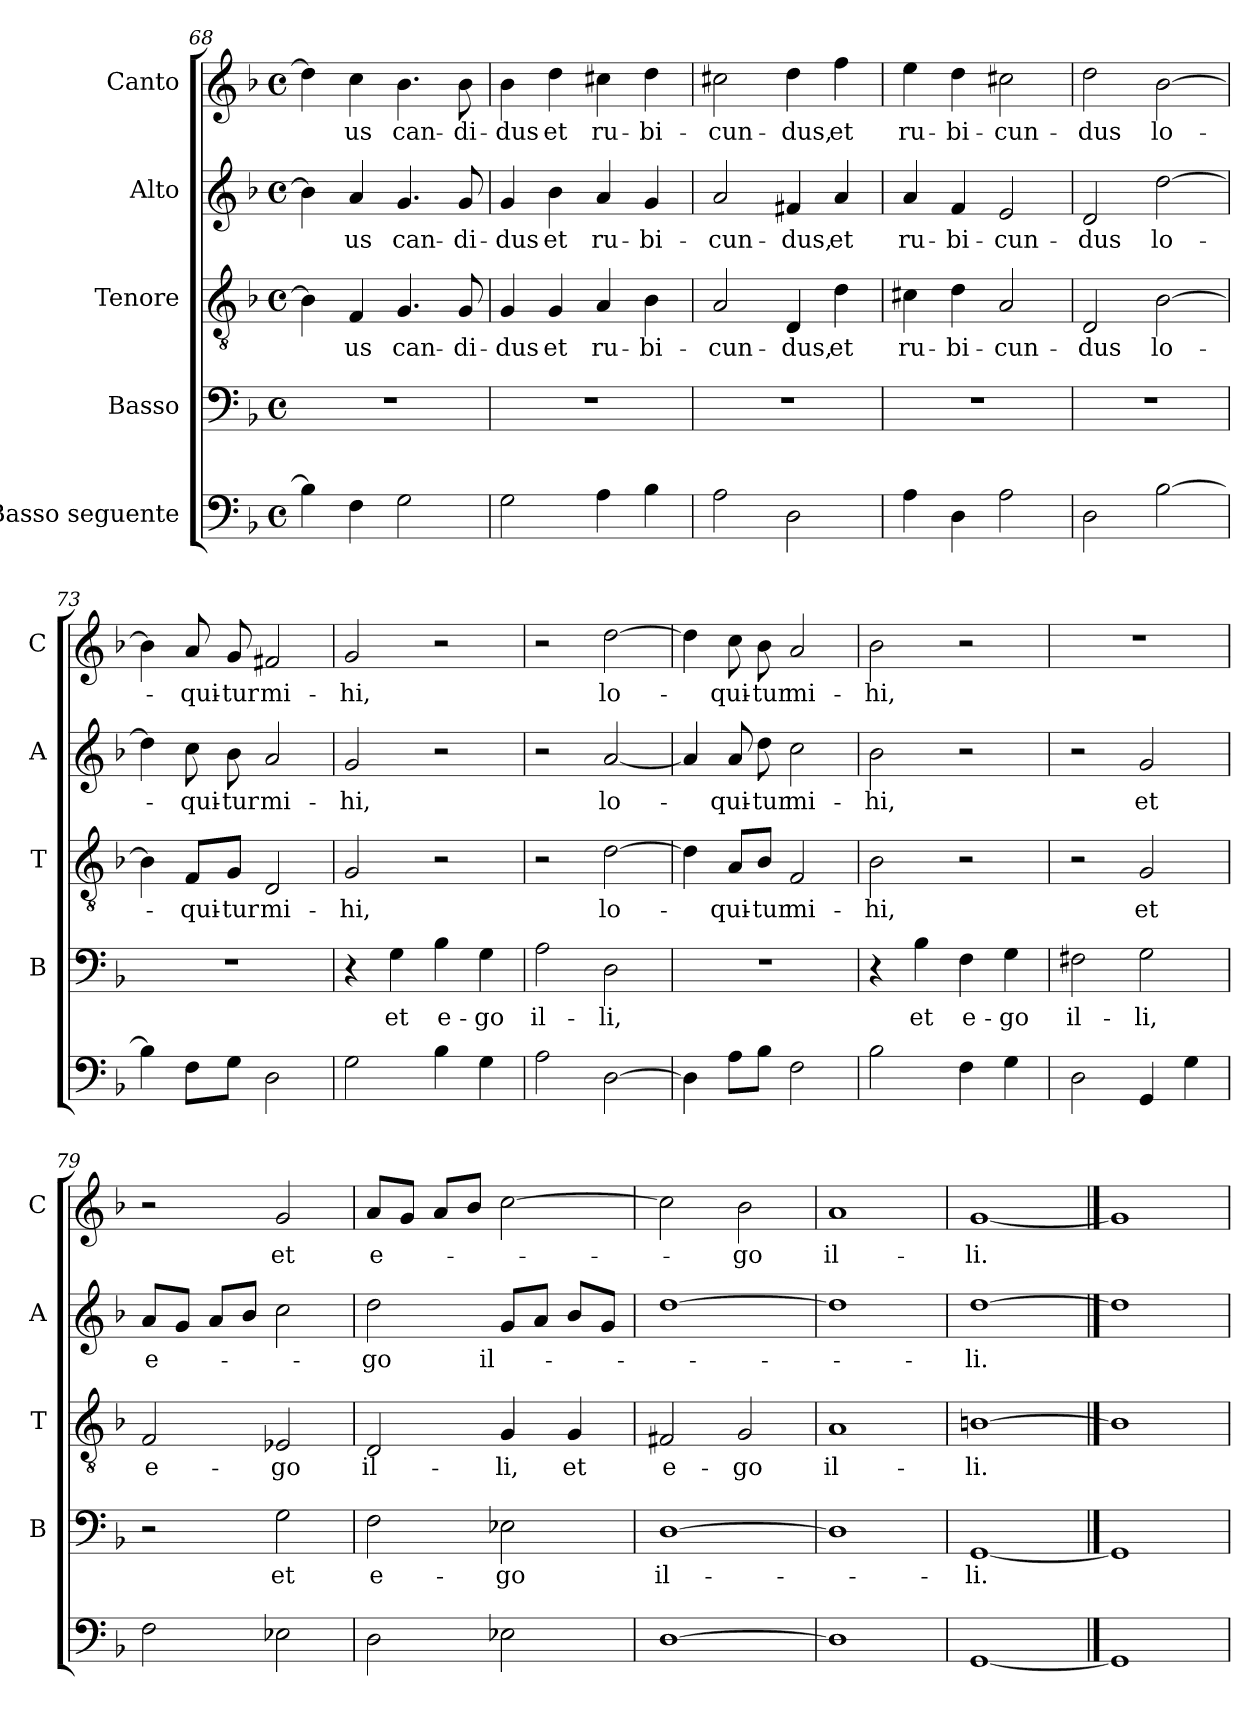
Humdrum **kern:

**kern	**kern	**text	**kern	**text	**kern	**text	**kern	**text
*part5	*part4	*part4	*part3	*part3	*part2	*part2	*part1	*part1
*staff5	*staff4	*staff4	*staff3	*staff3	*staff2	*staff2	*staff1	*staff1
*I"Basso seguente	*I"Basso	*	*I"Tenore	*	*I"Alto	*	*I"Canto	*
*	*I'B	*	*I'T	*	*I'A	*	*I'C	*
*clefF4	*clefF4	*	*clefGv2	*	*clefG2	*	*clefG2	*
*k[b-]	*k[b-]	*	*k[b-]	*	*k[b-]	*	*k[b-]	*
*F:	*F:	*	*F:	*	*F:	*	*F:	*
*M4/4	*M4/4	*	*M4/4	*	*M4/4	*	*M4/4	*
*met(c)	*met(c)	*	*met(c)	*	*met(c)	*	*met(c)	*
=68	=68	=68	=68	=68	=68	=68	=68	=68
4B-\]	1r	.	4B-\]	.	4b-\]	.	4dd\]	.
!	!	!	!	!LO:LY:b	!	!LO:LY:b	!	!LO:LY:b
4F\	.	.	4F/	-us	4a/	-us	4cc\	-us
!	!	!	!	!LO:LY:b	!	!LO:LY:b	!	!LO:LY:b
2G\	.	.	4.G/	can-	4.g/	can-	4.b-\	can-
!	!	!	!	!LO:LY:b	!	!LO:LY:b	!	!LO:LY:b
.	.	.	8G/	-di-	8g/	-di-	8b-\	-di-
=69	=69	=69	=69	=69	=69	=69	=69	=69
!	!	!	!	!LO:LY:b	!	!LO:LY:b	!	!LO:LY:b
2G\	1r	.	4G/	-dus	4g/	-dus	4b-\	-dus
!	!	!	!	!LO:LY:b	!	!LO:LY:b	!	!LO:LY:b
.	.	.	4G/	et	4b-\	et	4dd\	et
!	!	!	!	!LO:LY:b	!	!LO:LY:b	!	!LO:LY:b
4A\	.	.	4A/	ru-	4a/	ru-	4cc#X\	ru-
!	!	!	!	!LO:LY:b	!	!LO:LY:b	!	!LO:LY:b
4B-\	.	.	4B-\	-bi-	4g/	-bi-	4dd\	-bi-
=70	=70	=70	=70	=70	=70	=70	=70	=70
!	!	!	!	!LO:LY:b	!	!LO:LY:b	!	!LO:LY:b
2A\	1r	.	2A/	-cun-	2a/	-cun-	2cc#X\	-cun-
!	!	!	!	!LO:LY:b	!	!LO:LY:b	!	!LO:LY:b
2D\	.	.	4D/	-dus,	4f#X/	-dus,	4dd\	-dus,
!	!	!	!	!LO:LY:b	!	!LO:LY:b	!	!LO:LY:b
.	.	.	4d\	et	4a/	et	4ff\	et
=71	=71	=71	=71	=71	=71	=71	=71	=71
!	!	!	!	!LO:LY:b	!	!LO:LY:b	!	!LO:LY:b
4A\	1r	.	4c#X\	ru-	4a/	ru-	4ee\	ru-
!	!	!	!	!LO:LY:b	!	!LO:LY:b	!	!LO:LY:b
4D\	.	.	4d\	-bi-	4f/	-bi-	4dd\	-bi-
!	!	!	!	!LO:LY:b	!	!LO:LY:b	!	!LO:LY:b
2A\	.	.	2A/	-cun-	2e/	-cun-	2cc#X\	-cun-
=72	=72	=72	=72	=72	=72	=72	=72	=72
!	!	!	!	!LO:LY:b	!	!LO:LY:b	!	!LO:LY:b
2D\	1r	.	2D/	-dus	2d/	-dus	2dd\	-dus
!	!	!	!	!LO:LY:b	!	!LO:LY:b	!	!LO:LY:b
[2B-\	.	.	[2B-\	lo-	[2dd\	lo-	[2b-\	lo-
=73	=73	=73	=73	=73	=73	=73	=73	=73
4B-\]	1r	.	4B-\]	.	4dd\]	.	4b-\]	.
!	!	!	!	!LO:LY:b	!	!LO:LY:b	!	!LO:LY:b
8F\L	.	.	8F/L	-qui-	8cc\	-qui-	8a/	-qui-
!	!	!	!	!LO:LY:b	!	!LO:LY:b	!	!LO:LY:b
8G\J	.	.	8G/J	-tur	8b-\	-tur	8g/	-tur
!	!	!	!	!LO:LY:b	!	!LO:LY:b	!	!LO:LY:b
2D\	.	.	2D/	mi-	2a/	mi-	2f#X/	mi-
!!LO:LB:g=z
=74	=74	=74	=74	=74	=74	=74	=74	=74
!	!	!	!	!LO:LY:b	!	!LO:LY:b	!	!LO:LY:b
2G\	4r	.	2G/	-hi,	2g/	-hi,	2g/	-hi,
!	!	!LO:LY:b	!	!	!	!	!	!
.	4G\	et	.	.	.	.	.	.
!	!	!LO:LY:b	!	!	!	!	!	!
4B-\	4B-\	e-	2r	.	2r	.	2r	.
!	!	!LO:LY:b	!	!	!	!	!	!
4G\	4G\	-go	.	.	.	.	.	.
=75	=75	=75	=75	=75	=75	=75	=75	=75
!	!	!LO:LY:b	!	!	!	!	!	!
2A\	2A\	il-	2r	.	2r	.	2r	.
!	!	!LO:LY:b	!	!LO:LY:b	!	!LO:LY:b	!	!LO:LY:b
[2D\	2D\	-li,	[2d\	lo-	[2a/	lo-	[2dd\	lo-
=76	=76	=76	=76	=76	=76	=76	=76	=76
4D\]	1r	.	4d\]	.	4a/]	.	4dd\]	.
!	!	!	!	!LO:LY:b	!	!LO:LY:b	!	!LO:LY:b
8A\L	.	.	8A/L	-qui-	8a/	-qui-	8cc\	-qui-
!	!	!	!	!LO:LY:b	!	!LO:LY:b	!	!LO:LY:b
8B-\J	.	.	8B-/J	-tur	8dd\	-tur	8b-\	-tur
!	!	!	!	!LO:LY:b	!	!LO:LY:b	!	!LO:LY:b
2F\	.	.	2F/	mi-	2cc\	mi-	2a/	mi-
=77	=77	=77	=77	=77	=77	=77	=77	=77
!	!	!	!	!LO:LY:b	!	!LO:LY:b	!	!LO:LY:b
2B-\	4r	.	2B-\	-hi,	2b-\	-hi,	2b-\	-hi,
!	!	!LO:LY:b	!	!	!	!	!	!
.	4B-\	et	.	.	.	.	.	.
!	!	!LO:LY:b	!	!	!	!	!	!
4F\	4F\	e-	2r	.	2r	.	2r	.
!	!	!LO:LY:b	!	!	!	!	!	!
4G\	4G\	-go	.	.	.	.	.	.
=78	=78	=78	=78	=78	=78	=78	=78	=78
!	!	!LO:LY:b	!	!	!	!	!	!
2D\	2F#X\	il-	2r	.	2r	.	1r	.
!	!	!LO:LY:b	!	!LO:LY:b	!	!LO:LY:b	!	!
4GG/	2G\	-li,	2G/	et	2g/	et	.	.
4G\	.	.	.	.	.	.	.	.
=79	=79	=79	=79	=79	=79	=79	=79	=79
!	!	!	!	!LO:LY:b	!	!LO:LY:b	!	!
2F\	2r	.	2F/	e-	8a/L	e-	2r	.
.	.	.	.	.	8g/J	.	.	.
.	.	.	.	.	8a/L	.	.	.
.	.	.	.	.	8b-/J	.	.	.
!	!	!LO:LY:b	!	!LO:LY:b	!	!	!	!LO:LY:b
2E-X\	2G\	et	2E-X/	-go	2cc\	.	2g/	et
=80	=80	=80	=80	=80	=80	=80	=80	=80
!	!	!LO:LY:b	!	!LO:LY:b	!	!LO:LY:b	!	!LO:LY:b
2D\	2F\	e-	2D/	il-	2dd\	-go	8a/L	e-
.	.	.	.	.	.	.	8g/J	.
.	.	.	.	.	.	.	8a/L	.
.	.	.	.	.	.	.	8b-/J	.
!	!	!LO:LY:b	!	!LO:LY:b	!	!LO:LY:b	!	!
2E-X\	2E-X\	-go	4G/	-li,	8g/L	il-	[2cc\	.
.	.	.	.	.	8a/J	.	.	.
!	!	!	!	!LO:LY:b	!	!	!	!
.	.	.	4G/	et	8b-/L	.	.	.
.	.	.	.	.	8g/J	.	.	.
=81	=81	=81	=81	=81	=81	=81	=81	=81
!	!	!LO:LY:b	!	!LO:LY:b	!	!	!	!
[1D	[1D	il-	2F#X/	e-	[1dd	.	2cc\]	.
!	!	!	!	!LO:LY:b	!	!	!	!LO:LY:b
.	.	.	2G/	-go	.	.	2b-\	-go
=82	=82	=82	=82	=82	=82	=82	=82	=82
!	!	!	!	!LO:LY:b	!	!	!	!LO:LY:b
1D]	1D]	.	1A	il-	1dd]	.	1a	il-
=83	=83	=83	=83	=83	=83	=83	=83	=83
!	!	!LO:LY:b	!	!LO:LY:b	!	!LO:LY:b	!	!LO:LY:b
[1GG	[1GG	-li.	[1Bn	-li.	[1dd	-li.	[1g	-li.
==84	==84	==84	==84	==84	==84	==84	==84	==84
1GG]	1GG]	.	1B]	.	1dd]	.	1g]	.
=	=	=	=	=	=	=	=	=
*-	*-	*-	*-	*-	*-	*-	*-	*-
